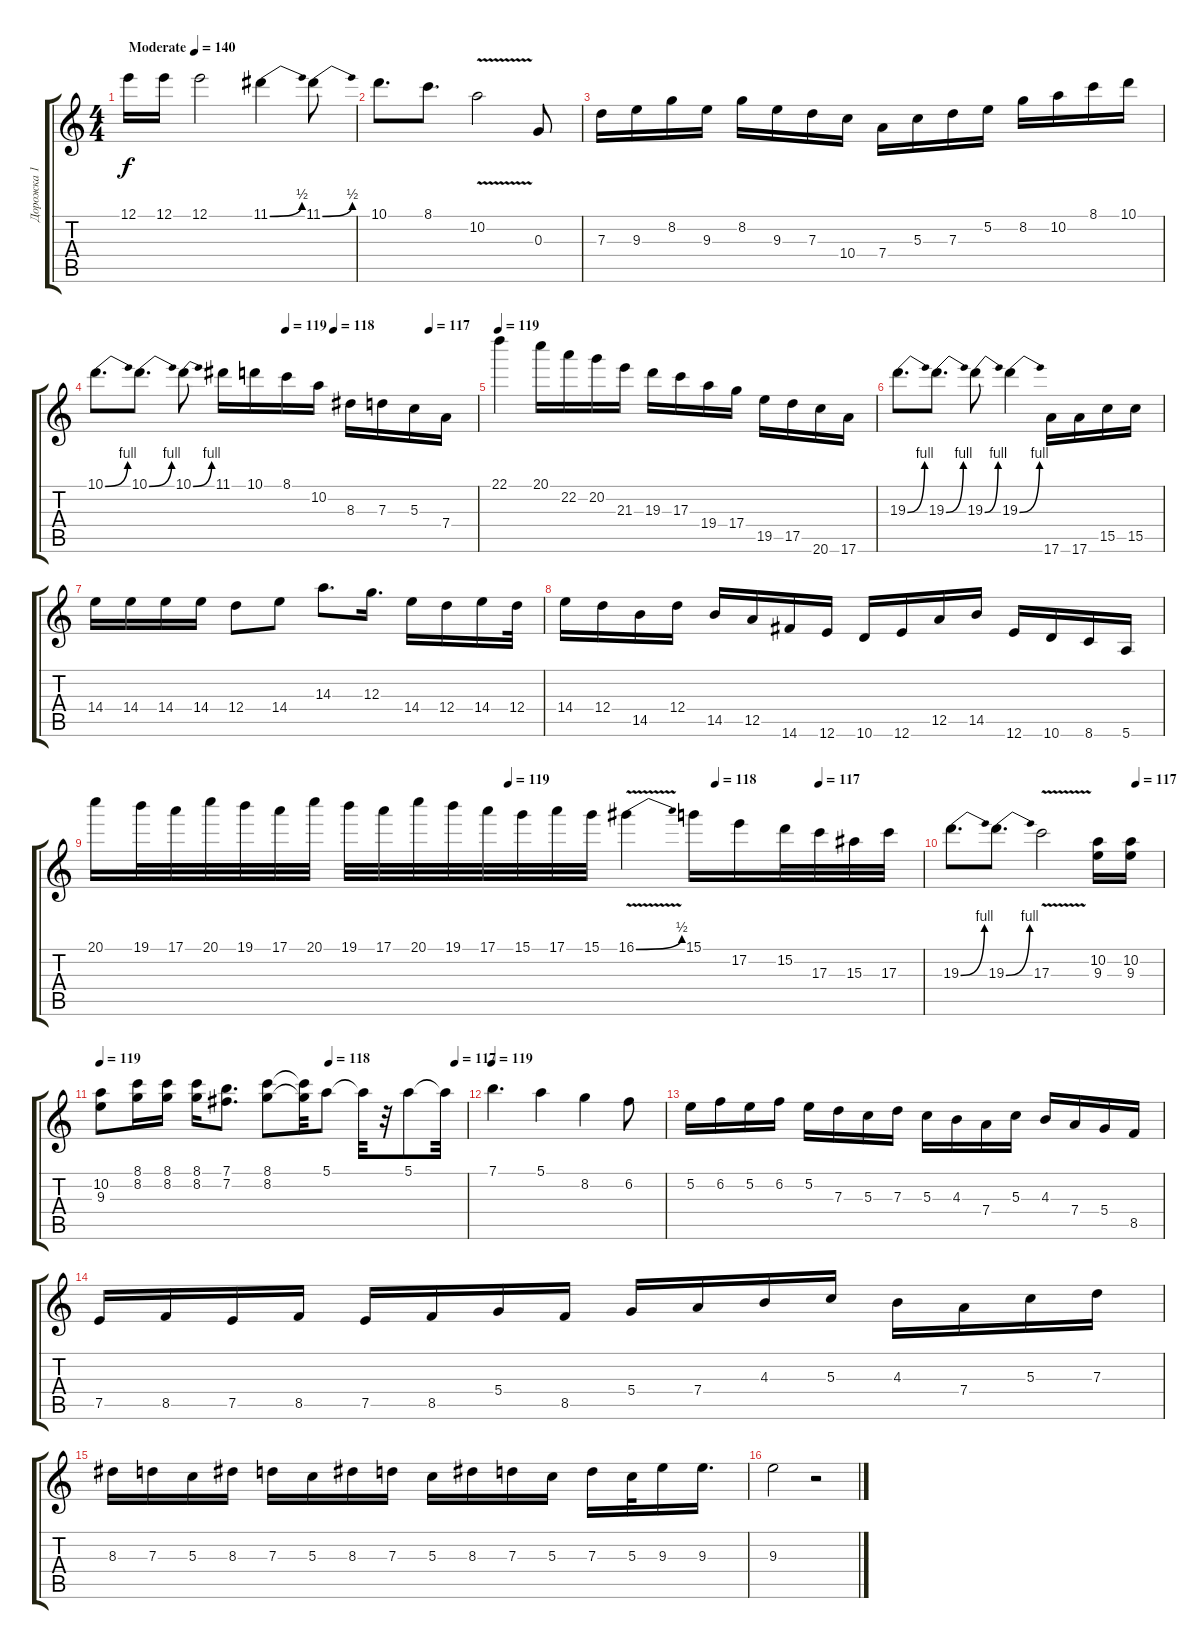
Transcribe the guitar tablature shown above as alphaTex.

\track ("Дорожка 1" "Дорожка 1") {instrument distortionguitar}
\staff {score tabs}
\tuning (E4 B3 G3 D3 A2 E2) {hide}
\ts (4 4)
\tempo (140 "Moderate")
\tempo 119
\tempo (140 "Moderate")
\clef g2
\ks c
12.1.16{dy f instrument distortionguitar} 12.1.16 12.1.2 11.1{be (bend 0 0 60 2)}.4 11.1{be (bend 0 0 60 2)}.8 |
10.1.8{d} 8.1.8{d} 10.2{v}.2 0.3.8 |
7.3.16 9.3.16 8.2.16 9.3.16 8.2.16 9.3.16 7.3.16 10.4.16 7.4.16 5.3.16 7.3.16 5.2.16 8.2.16 10.2.16 8.1.16 10.1.16 |
\tempo (119 0.5)
\tempo (118 0.625)
\tempo (117 0.875)
10.1{be (bend 0 0 60 4)}.8{d} 10.1{be (bend 0 0 60 4)}.8{d} 10.1{be (bend 0 0 60 4)}.8 11.1.16 10.1.16 8.1.16 10.2.16 8.3.16 7.3.16 5.3.16 7.4.16 |
\tempo 119
22.1.4 20.1.16 22.2.16 20.2.16 21.3.16 19.3.16 17.3.16 19.4.16 17.4.16 19.5.16 17.5.16 20.6.16 17.6.16 |
19.3{be (bend 0 0 60 4)}.8{d} 19.3{be (bend 0 0 60 4)}.8{d} 19.3{be (bend 0 0 60 4)}.8 19.3{be (bend 0 0 60 4)}.4 17.6.16 17.6.16 15.5.16 15.5.16 |
14.4.16 14.4.16 14.4.16 14.4.16 12.4.8 14.4.8 14.3.8{d} 12.3.16{d} 14.4.16 12.4.16 14.4.16 12.4.32 |
14.4.16 12.4.16 14.5.16 12.4.16 14.5.16 12.5.16 14.6.16 12.6.16 10.6.16 12.6.16 12.5.16 14.5.16 12.6.16 10.6.16 8.6.16 5.6.16 |
\tempo (119 0.5)
\tempo (118 0.75)
\tempo (117 0.875)
20.1.16 19.1.32 17.1.32 20.1.32 19.1.32 17.1.32 20.1.32 19.1.32 17.1.32 20.1.32 19.1.32 17.1.32 15.1.32 17.1.32 15.1.32 16.1{be (bend 0 0 60 2) v}.4 15.1.16 17.2.16 15.2.32 17.3.32 15.3.32 17.3.32 |
\tempo (117 0.875)
19.3{be (bend 0 0 60 4)}.8{d} 19.3{be (bend 0 0 60 4)}.8{d} 17.3{v}.2 (10.2 9.3).16 (10.2 9.3).16 |
\tempo 119
\tempo (118 0.625)
\tempo (117 0.96875)
(10.2 9.3).8 (8.1 8.2).16 (8.1 8.2).16 (8.1 8.2).16 (7.1 7.2).8{d} (8.1 8.2).8 (8.1{t} 8.2{t}).32 5.1.8 5.1{t}.32 r.32 5.1.8 5.1{t}.32 |
\tempo 119
7.1.4{d} 5.1.4 8.2.4 6.2.8 |
5.2.16 6.2.16 5.2.16 6.2.16 5.2.16 7.3.16 5.3.16 7.3.16 5.3.16 4.3.16 7.4.16 5.3.16 4.3.16 7.4.16 5.4.16 8.5.16 |
7.5.16 8.5.16 7.5.16 8.5.16 7.5.16 8.5.16 5.4.16 8.5.16 5.4.16 7.4.16 4.3.16 5.3.16 4.3.16 7.4.16 5.3.16 7.3.16 |
8.3.16 7.3.16 5.3.16 8.3.16 7.3.16 5.3.16 8.3.16 7.3.16 5.3.16 8.3.16 7.3.16 5.3.16 7.3.16 5.3.32 9.3.16 9.3.16{d} |
9.3.2 r.2
